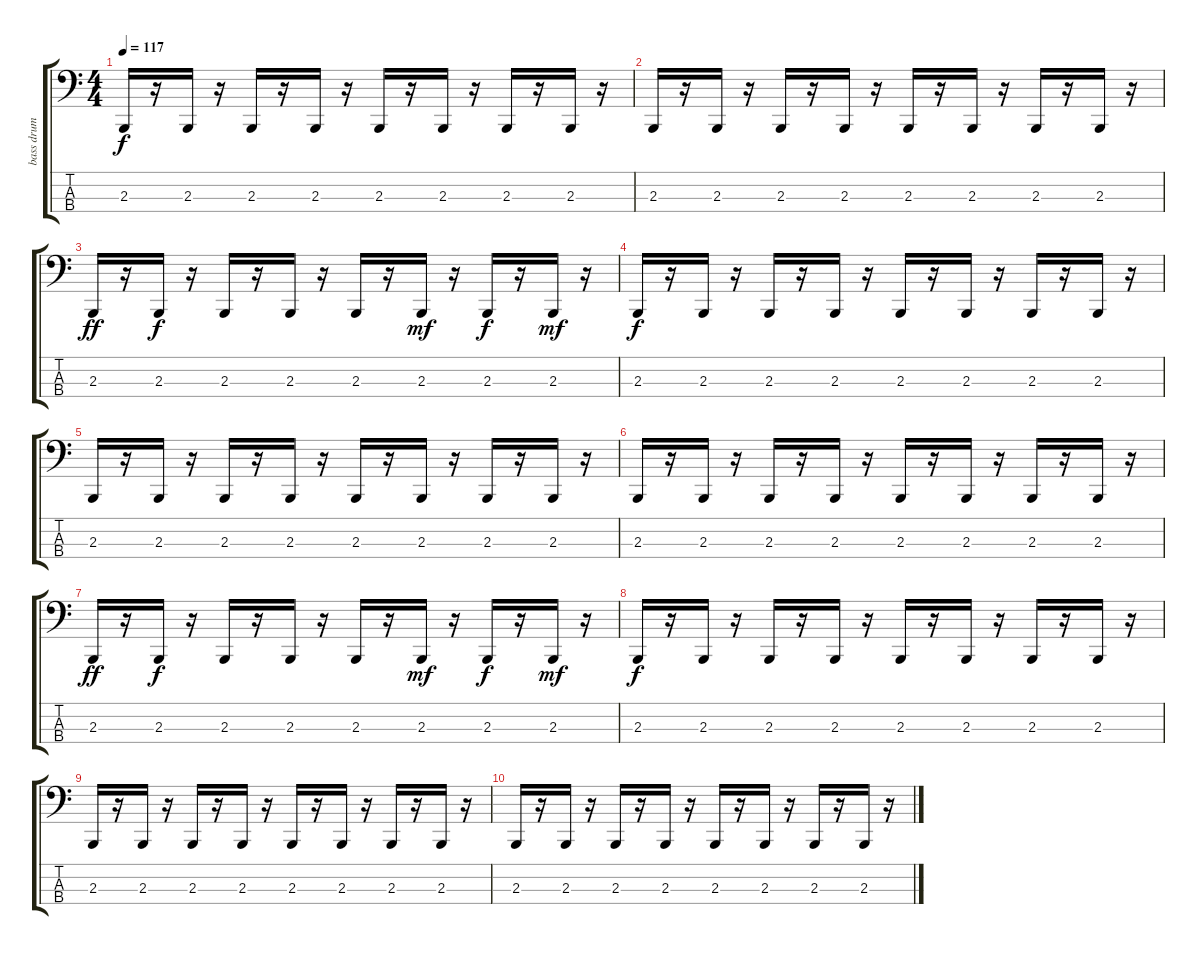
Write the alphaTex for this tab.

\track ("bass drum" "bass drum") {instrument melodictom}
\staff {score tabs}
\tuning (G2 D2 A1 E1) {hide}
\ts (4 4)
\tempo 117
\clef f4
\ks c
2.3.16{dy f} r.16 2.3.16 r.16 2.3.16 r.16 2.3.16 r.16 2.3.16 r.16 2.3.16 r.16 2.3.16 r.16 2.3.16 r.16 |
2.3.16 r.16 2.3.16 r.16 2.3.16 r.16 2.3.16 r.16 2.3.16 r.16 2.3.16 r.16 2.3.16 r.16 2.3.16 r.16 |
2.3.16{dy ff} r.16 2.3.16{dy f} r.16 2.3.16 r.16 2.3.16 r.16 2.3.16 r.16 2.3.16{dy mf} r.16 2.3.16{dy f} r.16 2.3.16{dy mf} r.16 |
2.3.16{dy f} r.16 2.3.16 r.16 2.3.16 r.16 2.3.16 r.16 2.3.16 r.16 2.3.16 r.16 2.3.16 r.16 2.3.16 r.16 |
2.3.16 r.16 2.3.16 r.16 2.3.16 r.16 2.3.16 r.16 2.3.16 r.16 2.3.16 r.16 2.3.16 r.16 2.3.16 r.16 |
2.3.16 r.16 2.3.16 r.16 2.3.16 r.16 2.3.16 r.16 2.3.16 r.16 2.3.16 r.16 2.3.16 r.16 2.3.16 r.16 |
2.3.16{dy ff} r.16 2.3.16{dy f} r.16 2.3.16 r.16 2.3.16 r.16 2.3.16 r.16 2.3.16{dy mf} r.16 2.3.16{dy f} r.16 2.3.16{dy mf} r.16 |
2.3.16{dy f} r.16 2.3.16 r.16 2.3.16 r.16 2.3.16 r.16 2.3.16 r.16 2.3.16 r.16 2.3.16 r.16 2.3.16 r.16 |
2.3.16 r.16 2.3.16 r.16 2.3.16 r.16 2.3.16 r.16 2.3.16 r.16 2.3.16 r.16 2.3.16 r.16 2.3.16 r.16 |
2.3.16 r.16 2.3.16 r.16 2.3.16 r.16 2.3.16 r.16 2.3.16 r.16 2.3.16 r.16 2.3.16 r.16 2.3.16 r.16
